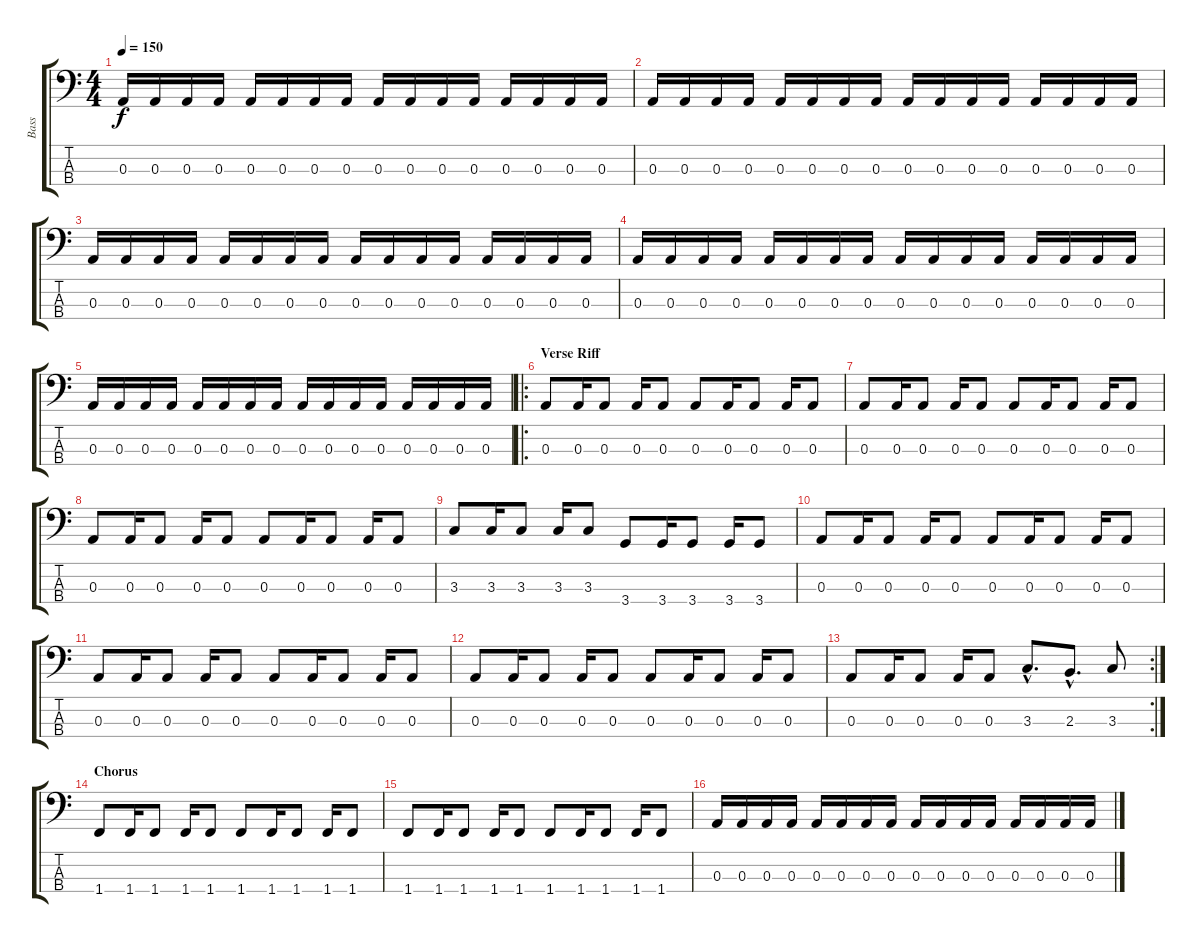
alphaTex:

\track ("Bass" "Bass") {instrument electricbassfinger}
\staff {score tabs}
\tuning (G2 D2 A1 E1) {hide}
\ts (4 4)
\tempo 150
\clef f4
\ks c
0.3.16{dy f} 0.3.16 0.3.16 0.3.16 0.3.16 0.3.16 0.3.16 0.3.16 0.3.16 0.3.16 0.3.16 0.3.16 0.3.16 0.3.16 0.3.16 0.3.16 |
0.3.16 0.3.16 0.3.16 0.3.16 0.3.16 0.3.16 0.3.16 0.3.16 0.3.16 0.3.16 0.3.16 0.3.16 0.3.16 0.3.16 0.3.16 0.3.16 |
0.3.16 0.3.16 0.3.16 0.3.16 0.3.16 0.3.16 0.3.16 0.3.16 0.3.16 0.3.16 0.3.16 0.3.16 0.3.16 0.3.16 0.3.16 0.3.16 |
0.3.16 0.3.16 0.3.16 0.3.16 0.3.16 0.3.16 0.3.16 0.3.16 0.3.16 0.3.16 0.3.16 0.3.16 0.3.16 0.3.16 0.3.16 0.3.16 |
0.3.16 0.3.16 0.3.16 0.3.16 0.3.16 0.3.16 0.3.16 0.3.16 0.3.16 0.3.16 0.3.16 0.3.16 0.3.16 0.3.16 0.3.16 0.3.16 |
\ro
\section ("" "Verse Riff")
0.3.8 0.3.16 0.3.8 0.3.16 0.3.8 0.3.8 0.3.16 0.3.8 0.3.16 0.3.8 |
0.3.8 0.3.16 0.3.8 0.3.16 0.3.8 0.3.8 0.3.16 0.3.8 0.3.16 0.3.8 |
0.3.8 0.3.16 0.3.8 0.3.16 0.3.8 0.3.8 0.3.16 0.3.8 0.3.16 0.3.8 |
3.3.8 3.3.16 3.3.8 3.3.16 3.3.8 3.4.8 3.4.16 3.4.8 3.4.16 3.4.8 |
0.3.8 0.3.16 0.3.8 0.3.16 0.3.8 0.3.8 0.3.16 0.3.8 0.3.16 0.3.8 |
0.3.8 0.3.16 0.3.8 0.3.16 0.3.8 0.3.8 0.3.16 0.3.8 0.3.16 0.3.8 |
0.3.8 0.3.16 0.3.8 0.3.16 0.3.8 0.3.8 0.3.16 0.3.8 0.3.16 0.3.8 |
\rc 2
0.3.8 0.3.16 0.3.8 0.3.16 0.3.8 3.3{hac}.8{d} 2.3{hac}.8{d} 3.3.8 |
\section ("" "Chorus")
1.4.8 1.4.16 1.4.8 1.4.16 1.4.8 1.4.8 1.4.16 1.4.8 1.4.16 1.4.8 |
1.4.8 1.4.16 1.4.8 1.4.16 1.4.8 1.4.8 1.4.16 1.4.8 1.4.16 1.4.8 |
0.3.16 0.3.16 0.3.16 0.3.16 0.3.16 0.3.16 0.3.16 0.3.16 0.3.16 0.3.16 0.3.16 0.3.16 0.3.16 0.3.16 0.3.16 0.3.16
